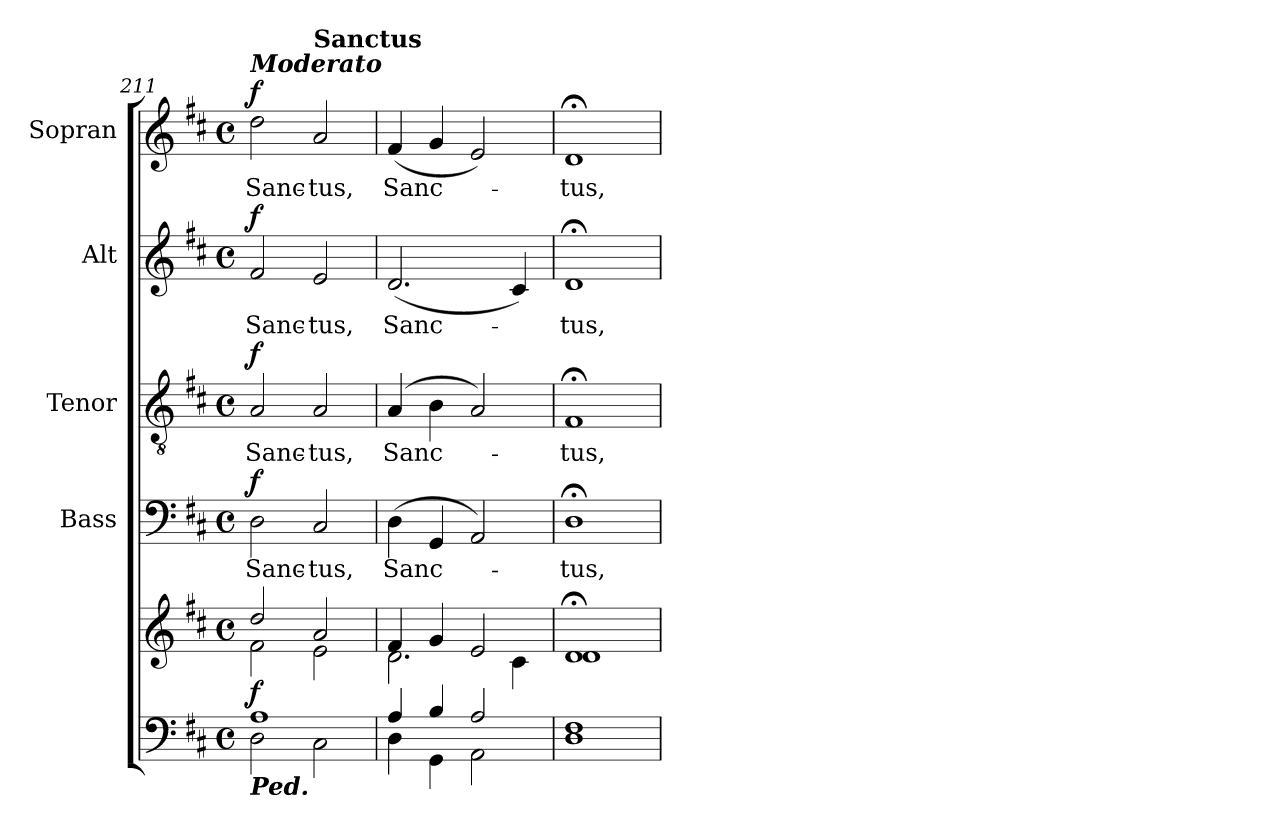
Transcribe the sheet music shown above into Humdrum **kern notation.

**kern	**kern	**dynam	**kern	**text	**dynam	**kern	**text	**dynam	**kern	**text	**dynam	**kern	**text	**dynam
*part5	*part5	*part5	*part4	*part4	*part4	*part3	*part3	*part3	*part2	*part2	*part2	*part1	*part1	*part1
*staff6	*staff5	*staff5/6	*staff4	*staff4	*staff4	*staff3	*staff3	*staff3	*staff2	*staff2	*staff2	*staff1	*staff1	*staff1
*	*	*	*I"Bass	*	*	*I"Tenor	*	*	*I"Alt	*	*	*I"Sopran	*	*
*	*	*	*I'B.	*	*	*I'T.	*	*	*I'A.	*	*	*I'S.	*	*
!!LO:LB:g=z
*clefF4	*clefG2	*	*clefF4	*	*	*clefGv2	*	*	*clefG2	*	*	*clefG2	*	*
*k[f#c#]	*k[f#c#]	*	*k[f#c#]	*	*	*k[f#c#]	*	*	*k[f#c#]	*	*	*k[f#c#]	*	*
*D:	*D:	*	*D:	*	*	*D:	*	*	*D:	*	*	*D:	*	*
*M4/4	*M4/4	*	*M4/4	*	*	*M4/4	*	*	*M4/4	*	*	*M4/4	*	*
*met(c)	*met(c)	*	*met(c)	*	*	*met(c)	*	*	*met(c)	*	*	*met(c)	*	*
=211	=211	=211	=211	=211	=211	=211	=211	=211	=211	=211	=211	=211	=211	=211
*^	*^	*	*	*	*	*	*	*	*	*	*	*	*	*
!	!	!	!	!	!	!	!	!	!	!	!	!	!	!LO:TX:a:Bi:t=Moderato	!	!
!LO:TX:b:Bi:t=Ped.	!	!	!	!	!	!	!	!	!	!	!	!	!	!	!	!
!	!	!	!	!LO:DY:b	!	!LO:LY:b	!LO:DY:a	!	!LO:LY:b	!LO:DY:a	!	!LO:LY:b	!LO:DY:a	!	!LO:LY:b	!LO:DY:a
1A	2D\	2dd/	2f#\	f	2D\	Sanc-	f	2A/	Sanc-	f	2f#/	Sanc-	f	2dd\	Sanc-	f
!	!	!	!	!	!	!	!	!	!	!	!	!	!	!LO:TX:a:B:t=Sanctus	!	!
!	!	!	!	!	!	!LO:LY:b	!	!	!LO:LY:b	!	!	!LO:LY:b	!	!	!LO:LY:b	!
.	2C#\	2a/	2e\	.	2C#/	-tus,	.	2A/	-tus,	.	2e/	-tus,	.	2a/	-tus,	.
=212	=212	=212	=212	=212	=212	=212	=212	=212	=212	=212	=212	=212	=212	=212	=212	=212
!	!	!	!	!	!	!LO:LY:b	!	!	!LO:LY:b	!	!	!LO:LY:b	!	!	!LO:LY:b	!
4A/	4D\	4f#/	2.d\	.	(>4D\	Sanc-	.	(4A/	Sanc-	.	(<2.d/	Sanc-	.	(<4f#/	Sanc-	.
4B/	4GG\	4g/	.	.	4GG/	.	.	4B\	.	.	.	.	.	4g/	.	.
2A/	2AA\	2e/	.	.	2AA/)	.	.	2A/)	.	.	.	.	.	2e/)	.	.
.	.	.	4c#\	.	.	.	.	.	.	.	4c#/)	.	.	.	.	.
=213	=213	=213	=213	=213	=213	=213	=213	=213	=213	=213	=213	=213	=213	=213	=213	=213
!	!	!	!	!	!	!LO:LY:b	!	!	!LO:LY:b	!	!	!LO:LY:b	!	!	!LO:LY:b	!
1F#	1D	1d;<	1d	.	1D;<	-tus,	.	1F#;<	-tus,	.	1d;<	-tus,	.	1d;<	-tus,	.
*v	*v	*	*	*	*	*	*	*	*	*	*	*	*	*	*	*
*	*v	*v	*	*	*	*	*	*	*	*	*	*	*	*	*
=	=	=	=	=	=	=	=	=	=	=	=	=	=	=
*-	*-	*-	*-	*-	*-	*-	*-	*-	*-	*-	*-	*-	*-	*-
